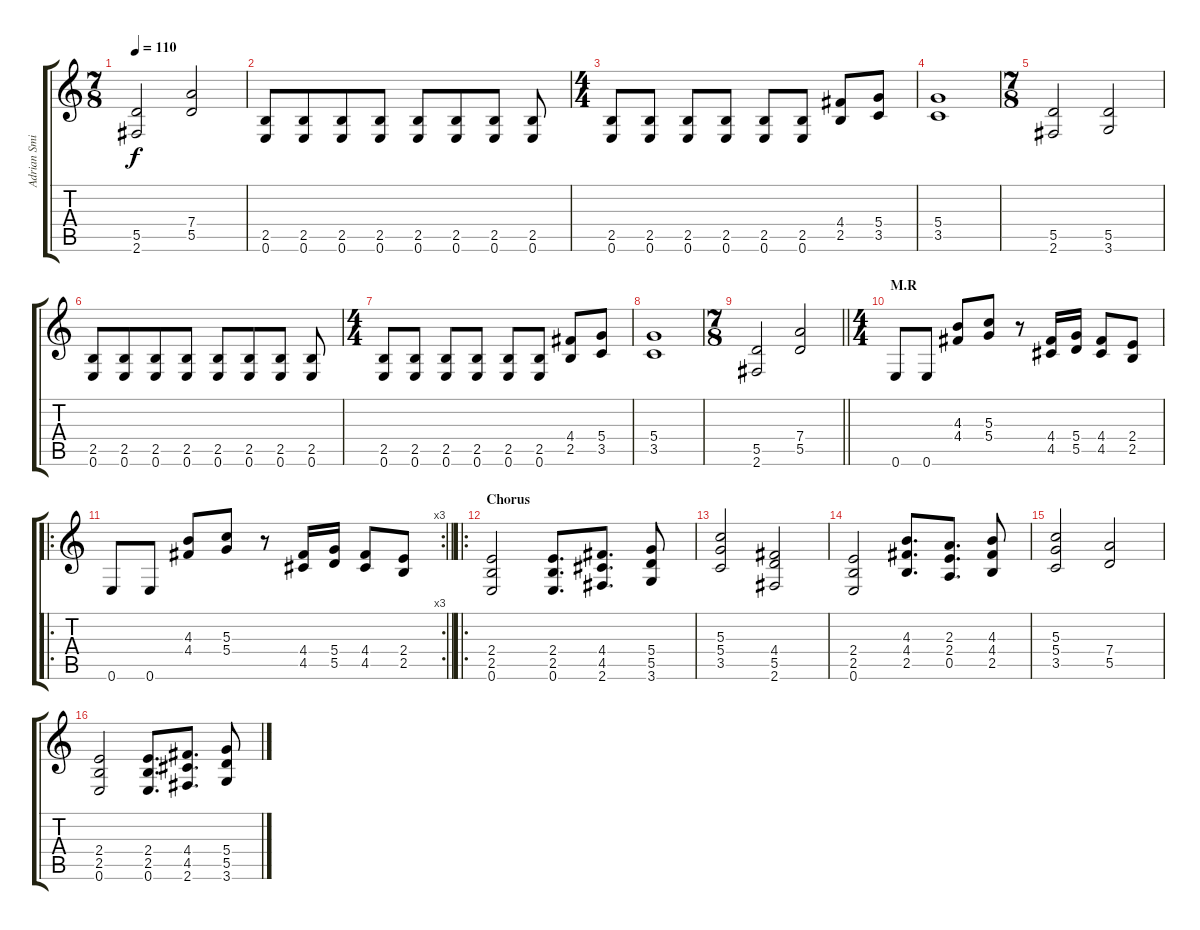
\track ("Adrian Smith (Dis)" "Adrian Smi") {instrument distortionguitar}
\staff {score tabs}
\tuning (E4 B3 G3 D3 A2 E2) {hide}
\ts (7 8)
\tempo 110
\clef g2
\ks c
(5.5 2.6).2{dy f} (7.4 5.5).2 |
(2.5 0.6).8 (2.5 0.6).8 (2.5 0.6).8 (2.5 0.6).8 (2.5 0.6).8 (2.5 0.6).8 (2.5 0.6).8 (2.5 0.6).8 |
\ts (4 4)
(2.5 0.6).8 (2.5 0.6).8 (2.5 0.6).8 (2.5 0.6).8 (2.5 0.6).8 (2.5 0.6).8 (4.4 2.5).8 (5.4 3.5).8 |
(5.4 3.5).1 |
\ts (7 8)
(5.5 2.6).2 (5.5 3.6).2 |
(2.5 0.6).8 (2.5 0.6).8 (2.5 0.6).8 (2.5 0.6).8 (2.5 0.6).8 (2.5 0.6).8 (2.5 0.6).8 (2.5 0.6).8 |
\ts (4 4)
(2.5 0.6).8 (2.5 0.6).8 (2.5 0.6).8 (2.5 0.6).8 (2.5 0.6).8 (2.5 0.6).8 (4.4 2.5).8 (5.4 3.5).8 |
(5.4 3.5).1 |
\ts (7 8)
\barLineRight lightlight
(5.5 2.6).2 (7.4 5.5).2 |
\ts (4 4)
\section ("" "M.R")
0.6.8 0.6.8 (4.3 4.4).8 (5.3 5.4).8 r.8 (4.4 4.5).16 (5.4 5.5).16 (4.4 4.5).8 (2.4 2.5).8 |
\ro
\rc 3
\barLineRight lightlight
0.6.8 0.6.8 (4.3 4.4).8 (5.3 5.4).8 r.8 (4.4 4.5).16 (5.4 5.5).16 (4.4 4.5).8 (2.4 2.5).8 |
\ro
\section ("" "Chorus")
(2.4 2.5 0.6).2 (2.4 2.5 0.6).8{d} (4.4 4.5 2.6).8{d} (5.4 5.5 3.6).8 |
(5.3 5.4 3.5).2 (4.4 5.5 2.6).2 |
(2.4 2.5 0.6).2 (4.3 4.4 2.5).8{d} (2.3 2.4 0.5).8{d} (4.3 4.4 2.5).8 |
(5.3 5.4 3.5).2 (7.4 5.5).2 |
(2.4 2.5 0.6).2 (2.4 2.5 0.6).8{d} (4.4 4.5 2.6).8{d} (5.4 5.5 3.6).8
